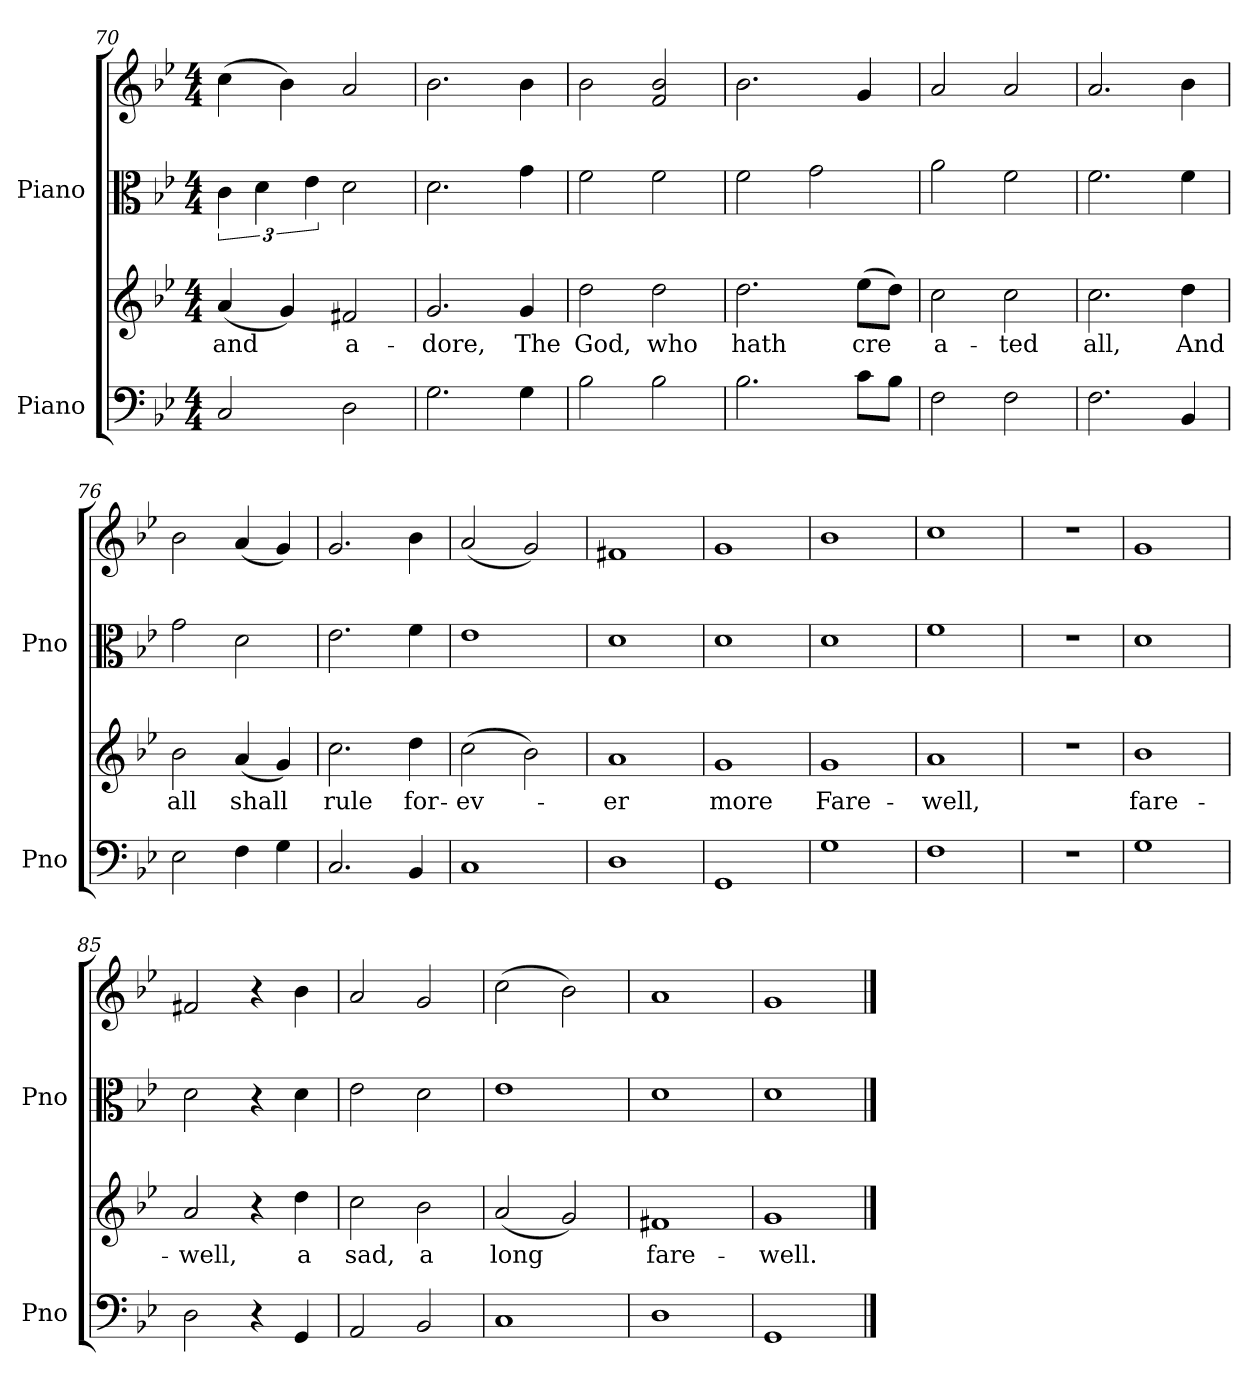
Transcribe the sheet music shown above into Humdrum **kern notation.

**kern	**kern	**text	**kern	**kern
*part2	*part2	*part2	*part1	*part1
*staff4	*staff3	*staff3	*staff2	*staff1
*I"Piano	*	*	*I"Piano	*
*I'Pno	*	*	*I'Pno	*
*clefF4	*clefG2	*	*clefC3	*clefG2
*k[b-e-]	*k[b-e-]	*	*k[b-e-]	*k[b-e-]
*M4/4	*M4/4	*	*M4/4	*M4/4
=70	=70	=70	=70	=70
!	!	!LO:LY:b	!	!
2C/	(<4a/	and	6c\	(>4cc\
.	.	.	6d\	.
.	4g/)	.	.	4b-\)
.	.	.	6e-\	.
!	!	!LO:LY:b	!	!
2D\	2f#X/	a-	2d\	2a/
=71	=71	=71	=71	=71
!	!	!LO:LY:b	!	!
2.G\	2.g/	-dore,	2.d\	2.b-\
!	!	!LO:LY:b	!	!
4G\	4g/	The	4g\	4b-\
=72	=72	=72	=72	=72
!	!	!LO:LY:b	!	!
2B-\	2dd\	God,	2f\	2b-\
!	!	!LO:LY:b	!	!
2B-\	2dd\	who	2f\	2f/ 2b-/
!!LO:LB:g=z
=73	=73	=73	=73	=73
!	!	!LO:LY:b	!	!
2.B-\	2.dd\	hath	2f\	2.b-\
.	.	.	2g\	.
!	!	!LO:LY:b	!	!
8c\L	(>8ee-\L	cre	.	4g/
8B-\J	8dd\J)	.	.	.
=74	=74	=74	=74	=74
!	!	!LO:LY:b	!	!
2F\	2cc\	a-	2a\	2a/
!	!	!LO:LY:b	!	!
2F\	2cc\	-ted	2f\	2a/
=75	=75	=75	=75	=75
!	!	!LO:LY:b	!	!
2.F\	2.cc\	all,	2.f\	2.a/
!	!	!LO:LY:b	!	!
4BB-/	4dd\	And	4f\	4b-\
=76	=76	=76	=76	=76
!	!	!LO:LY:b	!	!
2E-\	2b-\	all	2g\	2b-\
!	!	!LO:LY:b	!	!
4F\	(<4a/	shall	2d\	(<4a/
4G\	4g/)	.	.	4g/)
=77	=77	=77	=77	=77
!	!	!LO:LY:b	!	!
2.C/	2.cc\	rule	2.e-\	2.g/
!	!	!LO:LY:b	!	!
4BB-/	4dd\	for-	4f\	4b-\
=78	=78	=78	=78	=78
!	!	!LO:LY:b	!	!
1C	(>2cc\	-ev-	1e-	(<2a/
.	2b-\)	.	.	2g/)
=79	=79	=79	=79	=79
!	!	!LO:LY:b	!	!
1D	1a	er	1d	1f#X
=80	=80	=80	=80	=80
!	!	!LO:LY:b	!	!
1GG	1g	more	1d	1g
=81	=81	=81	=81	=81
!	!	!LO:LY:b	!	!
1G	1g	Fare-	1d	1b-
=82	=82	=82	=82	=82
!	!	!LO:LY:b	!	!
1F	1a	-well,	1f	1cc
=83	=83	=83	=83	=83
1r	1r	.	1r	1r
=84	=84	=84	=84	=84
!	!	!LO:LY:b	!	!
1G	1b-	fare-	1d	1g
=85	=85	=85	=85	=85
!	!	!LO:LY:b	!	!
2D\	2a/	-well,	2d\	2f#X/
4r	4r	.	4r	4r
!	!	!LO:LY:b	!	!
4GG/	4dd\	a	4d\	4b-\
!!LO:LB:g=z
=86	=86	=86	=86	=86
!	!	!LO:LY:b	!	!
2AA/	2cc\	sad,	2e-\	2a/
!	!	!LO:LY:b	!	!
2BB-/	2b-\	a	2d\	2g/
=87	=87	=87	=87	=87
!	!	!LO:LY:b	!	!
1C	(<2a/	long	1e-	(>2cc\
.	2g/)	.	.	2b-\)
=88	=88	=88	=88	=88
!	!	!LO:LY:b	!	!
1D	1f#X	fare-	1d	1a
=89	=89	=89	=89	=89
!	!	!LO:LY:b	!	!
1GG	1g	-well.	1d	1g
==	==	==	==	==
*-	*-	*-	*-	*-
